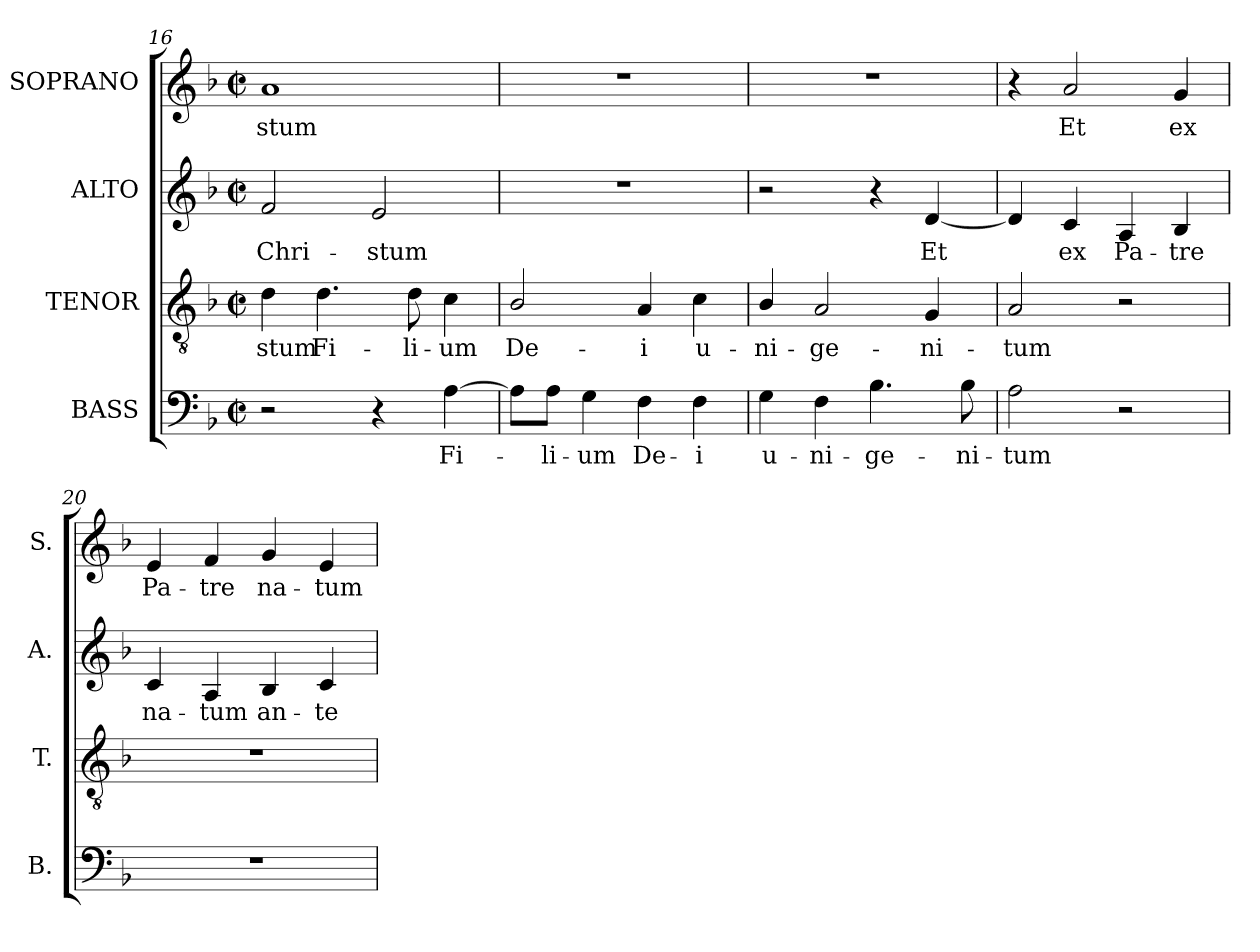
**kern	**text	**kern	**text	**kern	**text	**kern	**text
*part4	*part4	*part3	*part3	*part2	*part2	*part1	*part1
*staff4	*staff4	*staff3	*staff3	*staff2	*staff2	*staff1	*staff1
*I"BASS	*	*I"TENOR	*	*I"ALTO	*	*I"SOPRANO	*
*I'B.	*	*I'T.	*	*I'A.	*	*I'S.	*
*clefF4	*	*clefGv2	*	*clefG2	*	*clefG2	*
*	*	*ITrd7c12	*	*	*	*	*
*k[b-]	*	*k[b-]	*	*k[b-]	*	*k[b-]	*
*F:	*	*F:	*	*F:	*	*F:	*
*M2/2	*	*M2/2	*	*M2/2	*	*M2/2	*
*met(c|)	*	*met(c|)	*	*met(c|)	*	*met(c|)	*
=16	=16	=16	=16	=16	=16	=16	=16
!	!	!	!LO:LY:b:color=#000000	!	!	!	!
!	!	!	!	!	!LO:LY:b:color=#000000	!	!
!	!	!	!	!	!	!	!LO:LY:b:color=#000000
2r	.	4Di\	-stum	2fi/	Chri-	1ai	-stum
!	!	!	!LO:LY:b:color=#000000	!	!	!	!
.	.	4.Di\	Fi-	.	.	.	.
!	!	!	!	!	!LO:LY:b:color=#000000	!	!
4r	.	.	.	2ei/	-stum	.	.
!	!	!	!LO:LY:b:color=#000000	!	!	!	!
.	.	8Di\	-li-	.	.	.	.
!	!LO:LY:b:color=#000000	!	!	!	!	!	!
!	!	!	!LO:LY:b:color=#000000	!	!	!	!
[4Ai\	Fi-	4Ci\	-um	.	.	.	.
=17	=17	=17	=17	=17	=17	=17	=17
!	!	!	!LO:LY:b:color=#000000	!	!	!	!
8Ai\L]	.	2BB-i/	De-	1r	.	1r	.
!	!LO:LY:b:color=#000000	!	!	!	!	!	!
8Ai\J	-li-	.	.	.	.	.	.
!	!LO:LY:b:color=#000000	!	!	!	!	!	!
4Gi\	-um	.	.	.	.	.	.
!	!LO:LY:b:color=#000000	!	!	!	!	!	!
!	!	!	!LO:LY:b:color=#000000	!	!	!	!
4Fi\	De-	4AAi/	-i	.	.	.	.
!	!LO:LY:b:color=#000000	!	!	!	!	!	!
!	!	!	!LO:LY:b:color=#000000	!	!	!	!
4Fi\	-i	4Ci\	u-	.	.	.	.
=18	=18	=18	=18	=18	=18	=18	=18
!	!LO:LY:b:color=#000000	!	!	!	!	!	!
!	!	!	!LO:LY:b:color=#000000	!	!	!	!
4Gi\	u-	4BB-i/	-ni-	2r	.	1r	.
!	!LO:LY:b:color=#000000	!	!	!	!	!	!
!	!	!	!LO:LY:b:color=#000000	!	!	!	!
4Fi\	-ni-	2AAi/	-ge-	.	.	.	.
!	!LO:LY:b:color=#000000	!	!	!	!	!	!
4.B-i\	-ge-	.	.	4r	.	.	.
!	!	!	!LO:LY:b:color=#000000	!	!	!	!
!	!	!	!	!	!LO:LY:b:color=#000000	!	!
.	.	4GGi/	-ni-	[4di/	Et	.	.
!	!LO:LY:b:color=#000000	!	!	!	!	!	!
8B-i\	-ni-	.	.	.	.	.	.
=19	=19	=19	=19	=19	=19	=19	=19
!	!LO:LY:b:color=#000000	!	!	!	!	!	!
!	!	!	!LO:LY:b:color=#000000	!	!	!	!
2Ai\	-tum	2AAi/	-tum	4di/]	.	4r	.
!	!	!	!	!	!LO:LY:b:color=#000000	!	!
!	!	!	!	!	!	!	!LO:LY:b:color=#000000
.	.	.	.	4ci/	ex	2ai/	Et
!	!	!	!	!	!LO:LY:b:color=#000000	!	!
2r	.	2r	.	4Ai/	Pa-	.	.
!	!	!	!	!	!LO:LY:b:color=#000000	!	!
!	!	!	!	!	!	!	!LO:LY:b:color=#000000
.	.	.	.	4B-i/	-tre	4gi/	ex
!!LO:PB:g=z
=20	=20	=20	=20	=20	=20	=20	=20
!	!	!	!	!	!LO:LY:b:color=#000000	!	!
!	!	!	!	!	!	!	!LO:LY:b:color=#000000
1r	.	1r	.	4ci/	na-	4ei/	Pa-
!	!	!	!	!	!LO:LY:b:color=#000000	!	!
!	!	!	!	!	!	!	!LO:LY:b:color=#000000
.	.	.	.	4Ai/	-tum	4fi/	-tre
!	!	!	!	!	!LO:LY:b:color=#000000	!	!
!	!	!	!	!	!	!	!LO:LY:b:color=#000000
.	.	.	.	4B-i/	an-	4gi/	na-
!	!	!	!	!	!LO:LY:b:color=#000000	!	!
!	!	!	!	!	!	!	!LO:LY:b:color=#000000
.	.	.	.	4ci/	-te	4ei/	-tum
=	=	=	=	=	=	=	=
*-	*-	*-	*-	*-	*-	*-	*-
